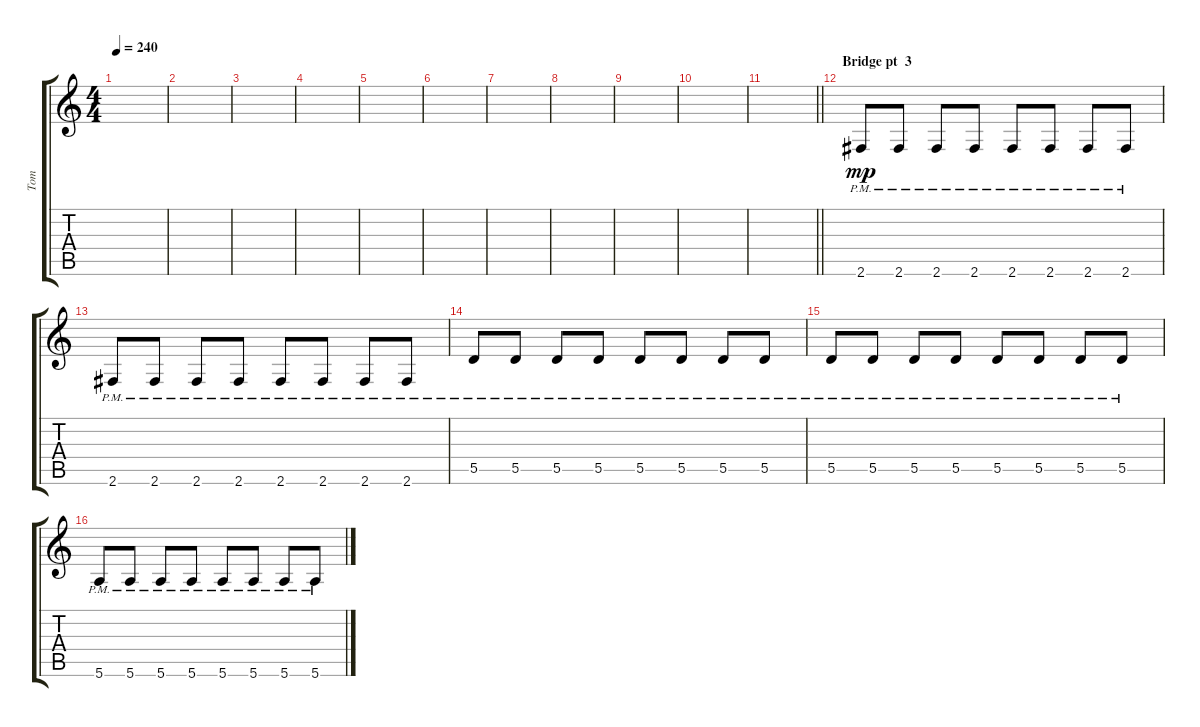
\track ("Tom" "Tom") {instrument distortionguitar}
\staff {score tabs}
\tuning (E4 B3 G3 D3 A2 E2) {hide}
\ts (4 4)
\tempo 240
\clef g2
\ks c
|
|
|
|
|
|
|
|
|
|
\barLineRight lightlight
|
\section ("" "Bridge pt  3")
2.6{pm}.8{dy mp} 2.6{pm}.8 2.6{pm}.8 2.6{pm}.8 2.6{pm}.8 2.6{pm}.8 2.6{pm}.8 2.6{pm}.8 |
2.6{pm}.8 2.6{pm}.8 2.6{pm}.8 2.6{pm}.8 2.6{pm}.8 2.6{pm}.8 2.6{pm}.8 2.6{pm}.8 |
5.5{pm}.8 5.5{pm}.8 5.5{pm}.8 5.5{pm}.8 5.5{pm}.8 5.5{pm}.8 5.5{pm}.8 5.5{pm}.8 |
5.5{pm}.8 5.5{pm}.8 5.5{pm}.8 5.5{pm}.8 5.5{pm}.8 5.5{pm}.8 5.5{pm}.8 5.5{pm}.8 |
5.6{pm}.8 5.6{pm}.8 5.6{pm}.8 5.6{pm}.8 5.6{pm}.8 5.6{pm}.8 5.6{pm}.8 5.6{pm}.8
